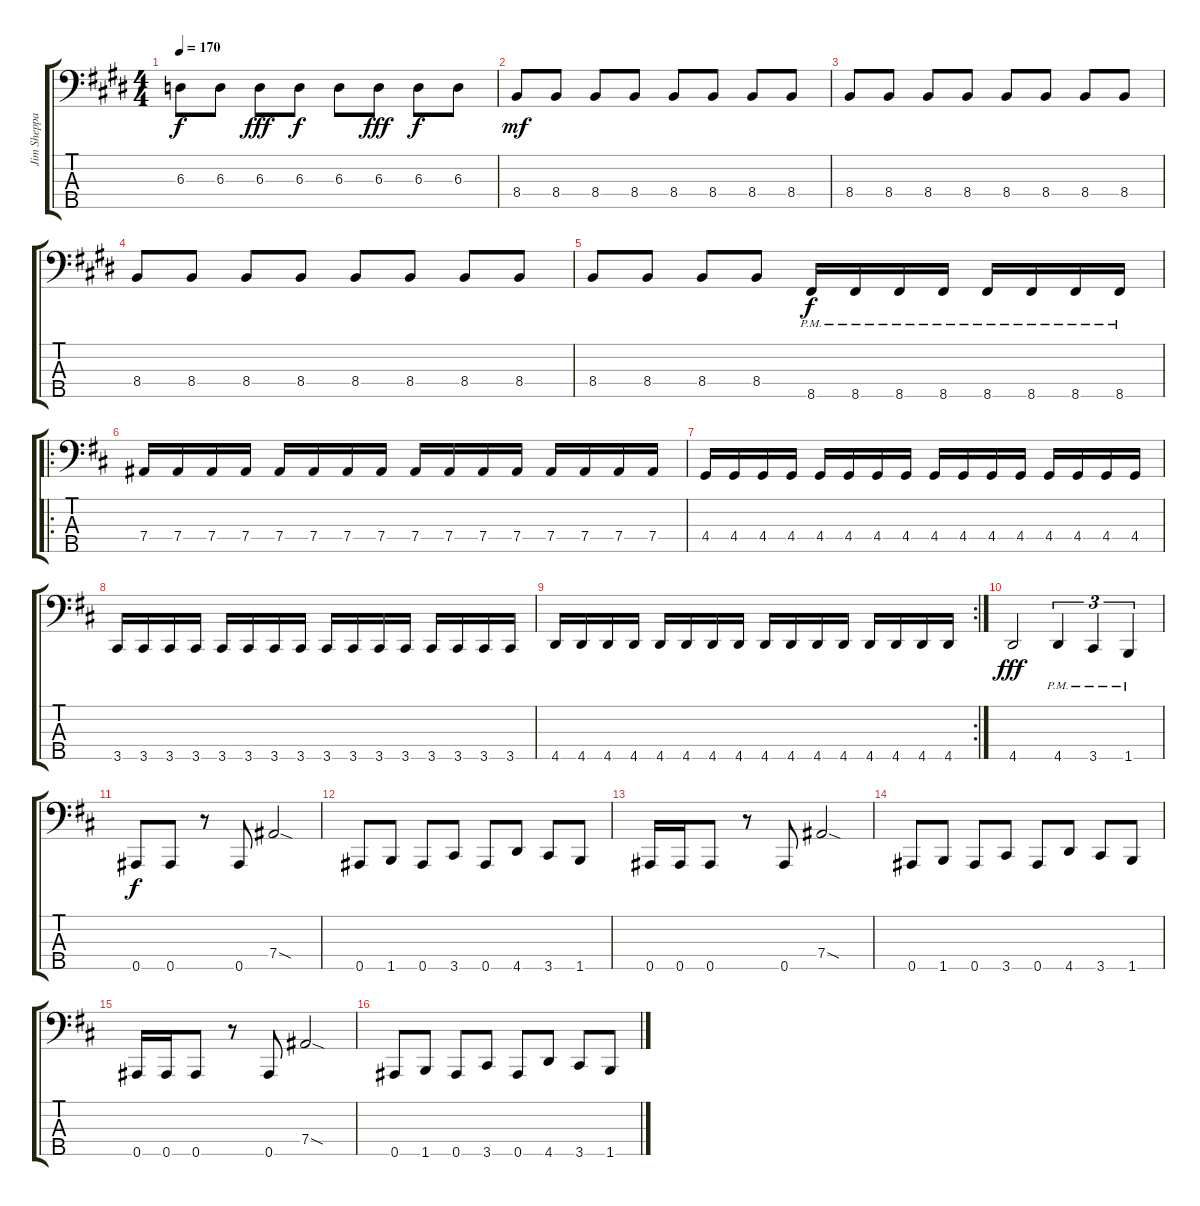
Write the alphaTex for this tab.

\track ("Jim Sheppard" "Jim Sheppa") {instrument electricbasspick}
\staff {score tabs}
\tuning (Gb2 Db2 Ab1 Eb1 Bb0) {hide}
\ts (4 4)
\tempo 170
\clef f4
\ks e
6.3.8{dy f} 6.3.8 6.3.8{dy fff} 6.3.8{dy f} 6.3.8 6.3.8{dy fff} 6.3.8{dy f} 6.3.8 |
8.4.8{dy mf} 8.4.8 8.4.8 8.4.8 8.4.8 8.4.8 8.4.8 8.4.8 |
8.4.8 8.4.8 8.4.8 8.4.8 8.4.8 8.4.8 8.4.8 8.4.8 |
8.4.8 8.4.8 8.4.8 8.4.8 8.4.8 8.4.8 8.4.8 8.4.8 |
8.4.8 8.4.8 8.4.8 8.4.8 8.5{pm}.16{dy f} 8.5{pm}.16 8.5{pm}.16 8.5{pm}.16 8.5{pm}.16 8.5{pm}.16 8.5{pm}.16 8.5{pm}.16 |
\ro
\ks d
7.4.16 7.4.16 7.4.16 7.4.16 7.4.16 7.4.16 7.4.16 7.4.16 7.4.16 7.4.16 7.4.16 7.4.16 7.4.16 7.4.16 7.4.16 7.4.16 |
4.4.16 4.4.16 4.4.16 4.4.16 4.4.16 4.4.16 4.4.16 4.4.16 4.4.16 4.4.16 4.4.16 4.4.16 4.4.16 4.4.16 4.4.16 4.4.16 |
3.5.16 3.5.16 3.5.16 3.5.16 3.5.16 3.5.16 3.5.16 3.5.16 3.5.16 3.5.16 3.5.16 3.5.16 3.5.16 3.5.16 3.5.16 3.5.16 |
\rc 2
4.5.16 4.5.16 4.5.16 4.5.16 4.5.16 4.5.16 4.5.16 4.5.16 4.5.16 4.5.16 4.5.16 4.5.16 4.5.16 4.5.16 4.5.16 4.5.16 |
4.5.2{dy fff} 4.5{pm}.4{tu (3 2)} 3.5{pm}.4{tu (3 2)} 1.5{pm}.4{tu (3 2)} |
0.5.8{dy f} 0.5.8 r.8 0.5.8 7.4{sod}.2 |
0.5.8 1.5.8 0.5.8 3.5.8 0.5.8 4.5.8 3.5.8 1.5.8 |
0.5.16 0.5.16 0.5.8 r.8 0.5.8 7.4{sod}.2 |
0.5.8 1.5.8 0.5.8 3.5.8 0.5.8 4.5.8 3.5.8 1.5.8 |
0.5.16 0.5.16 0.5.8 r.8 0.5.8 7.4{sod}.2 |
0.5.8 1.5.8 0.5.8 3.5.8 0.5.8 4.5.8 3.5.8 1.5.8
